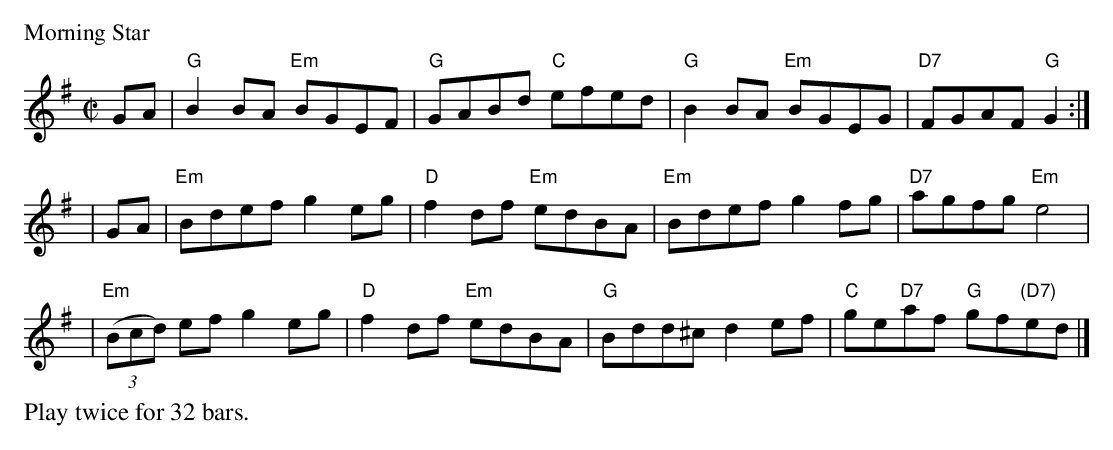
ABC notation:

X:1
P: Morning Star
M: C|
L: 1/8
K: G
   GA \
| "G"B2BA "Em"BGEF | "G"GABd "C"efed | "G"B2BA "Em"BGEG | "D7"FGAF "G"G2 :|
| GA \
| "Em"Bdef g2eg | "D"f2df "Em"edBA | "Em"Bdef g2fg | "D7"agfg "Em"e4 |
| "Em"((3Bcd) ef g2eg | "D"f2df "Em"edBA | "G"Bdd^c d2ef | "C"ge"D7"af "G"gf"(D7)"ed |]
